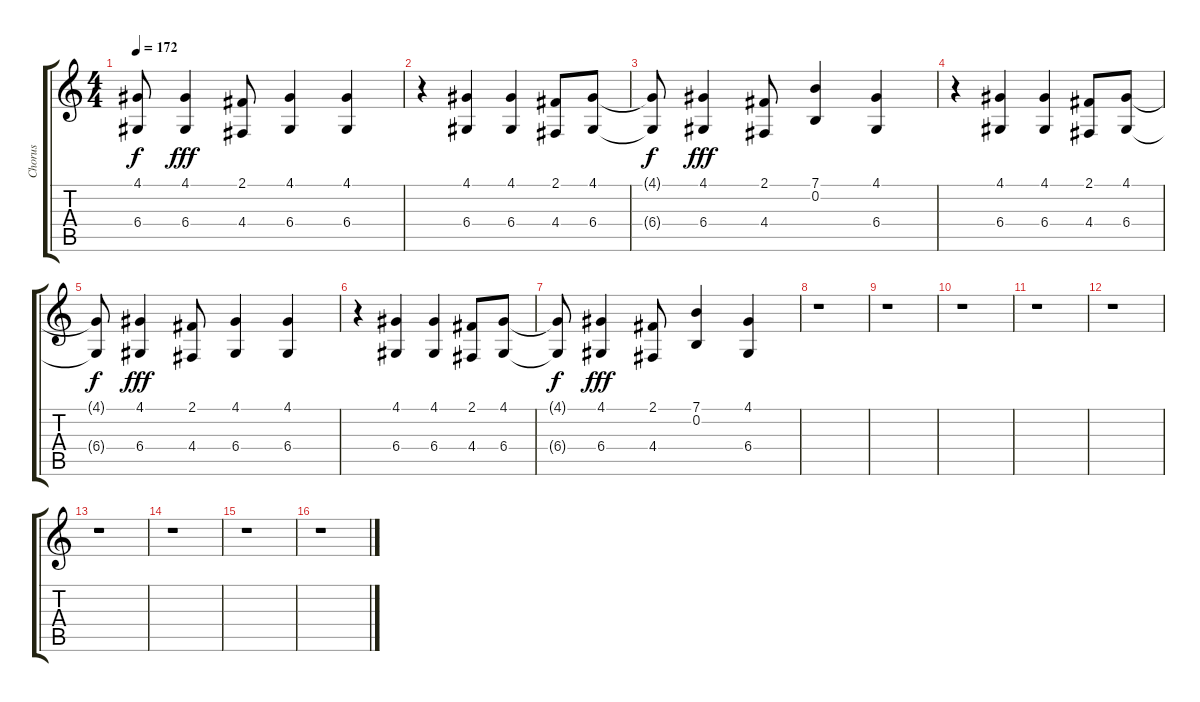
\track ("Chorus" "Chorus") {instrument englishhorn}
\staff {score tabs}
\tuning (E4 B3 G3 D3 A2 E2) {hide}
\ts (4 4)
\tempo 172
\clef g2
\ks c
(4.1{t} 6.4{t}).8{dy f} (4.1 6.4).4{dy fff} (2.1 4.4).8 (4.1 6.4).4 (4.1 6.4).4 |
r.4 (4.1 6.4).4 (4.1 6.4).4 (2.1 4.4).8 (4.1 6.4).8 |
(4.1{t} 6.4{t}).8{dy f} (4.1 6.4).4{dy fff} (2.1 4.4).8 (7.1 0.2).4 (4.1 6.4).4 |
r.4 (4.1 6.4).4 (4.1 6.4).4 (2.1 4.4).8 (4.1 6.4).8 |
(4.1{t} 6.4{t}).8{dy f} (4.1 6.4).4{dy fff} (2.1 4.4).8 (4.1 6.4).4 (4.1 6.4).4 |
r.4 (4.1 6.4).4 (4.1 6.4).4 (2.1 4.4).8 (4.1 6.4).8 |
(4.1{t} 6.4{t}).8{dy f} (4.1 6.4).4{dy fff} (2.1 4.4).8 (7.1 0.2).4 (4.1 6.4).4 |
r.1 |
r.1 |
r.1 |
r.1 |
r.1 |
r.1 |
r.1 |
r.1 |
r.1
